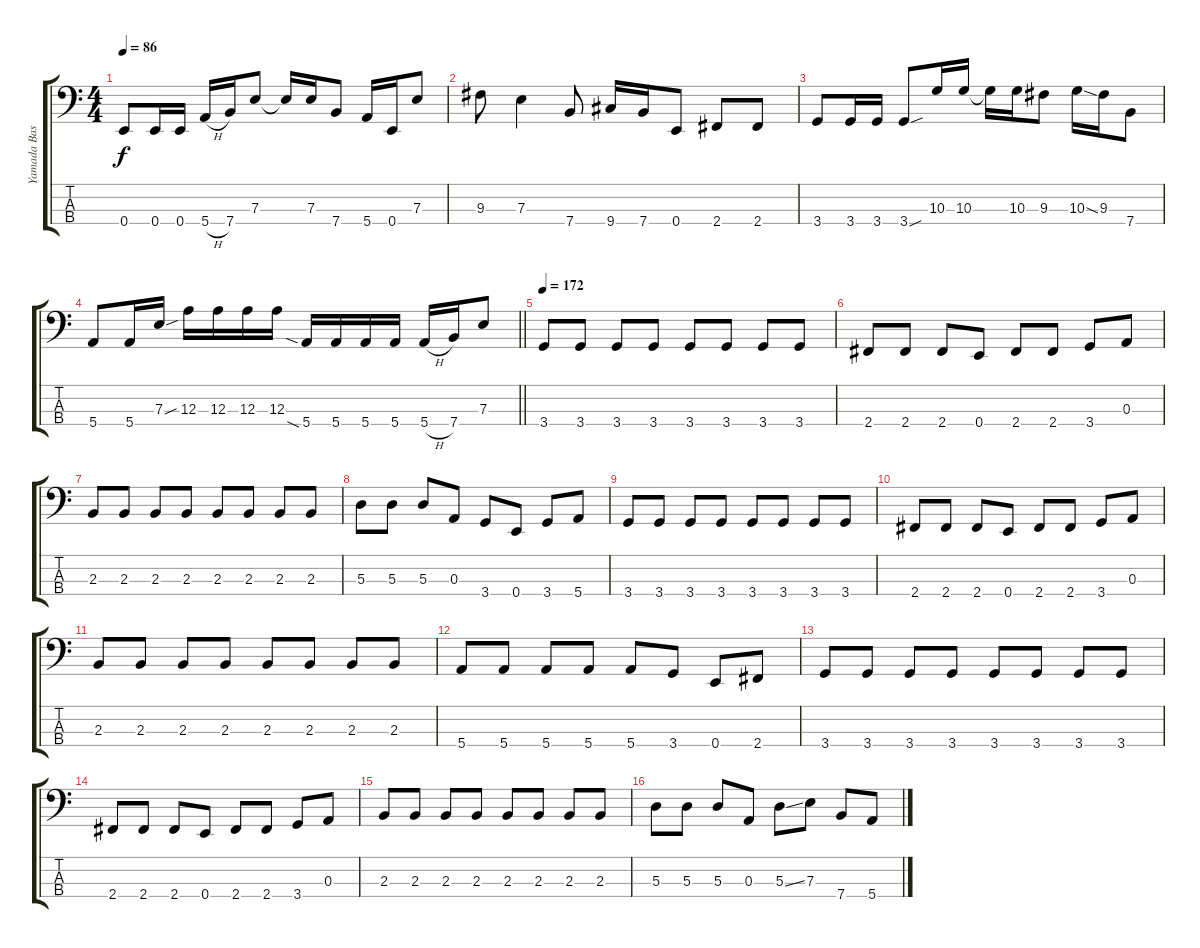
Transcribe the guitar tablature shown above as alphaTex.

\track ("Yamada Bass" "Yamada Bas") {instrument electricbasspick}
\staff {score tabs}
\tuning (G2 D2 A1 E1) {hide}
\ts (4 4)
\tempo 86
\clef f4
\ks c
0.4.8{dy f} 0.4.16 0.4.16 5.4{h}.16 7.4.16 7.3.8 7.3{t}.16 7.3.16 7.4.8 5.4.16 0.4.16 7.3.8 |
9.3.8 7.3.4 7.4.8 9.4.16 7.4.16 0.4.8 2.4.8 2.4.8 |
3.4.8 3.4.16 3.4.16 3.4{sou}.8 10.3.16 10.3.16 10.3{t}.16 10.3.16 9.3.8 10.3{ss}.16 9.3.16 7.4.8 |
\barLineRight lightlight
5.4.8 5.4.16 7.3{sou}.16 12.3.16 12.3.16 12.3.16 12.3.16 5.4{sia}.16 5.4.16 5.4.16 5.4.16 5.4{h}.16 7.4.16 7.3.8 |
\tempo 172
3.4.8 3.4.8 3.4.8 3.4.8 3.4.8 3.4.8 3.4.8 3.4.8 |
2.4.8 2.4.8 2.4.8 0.4.8 2.4.8 2.4.8 3.4.8 0.3.8 |
2.3.8 2.3.8 2.3.8 2.3.8 2.3.8 2.3.8 2.3.8 2.3.8 |
5.3.8 5.3.8 5.3.8 0.3.8 3.4.8 0.4.8 3.4.8 5.4.8 |
3.4.8 3.4.8 3.4.8 3.4.8 3.4.8 3.4.8 3.4.8 3.4.8 |
2.4.8 2.4.8 2.4.8 0.4.8 2.4.8 2.4.8 3.4.8 0.3.8 |
2.3.8 2.3.8 2.3.8 2.3.8 2.3.8 2.3.8 2.3.8 2.3.8 |
5.4.8 5.4.8 5.4.8 5.4.8 5.4.8 3.4.8 0.4.8 2.4.8 |
3.4.8 3.4.8 3.4.8 3.4.8 3.4.8 3.4.8 3.4.8 3.4.8 |
2.4.8 2.4.8 2.4.8 0.4.8 2.4.8 2.4.8 3.4.8 0.3.8 |
2.3.8 2.3.8 2.3.8 2.3.8 2.3.8 2.3.8 2.3.8 2.3.8 |
5.3.8 5.3.8 5.3.8 0.3.8 5.3{ss}.8 7.3.8 7.4.8 5.4.8
